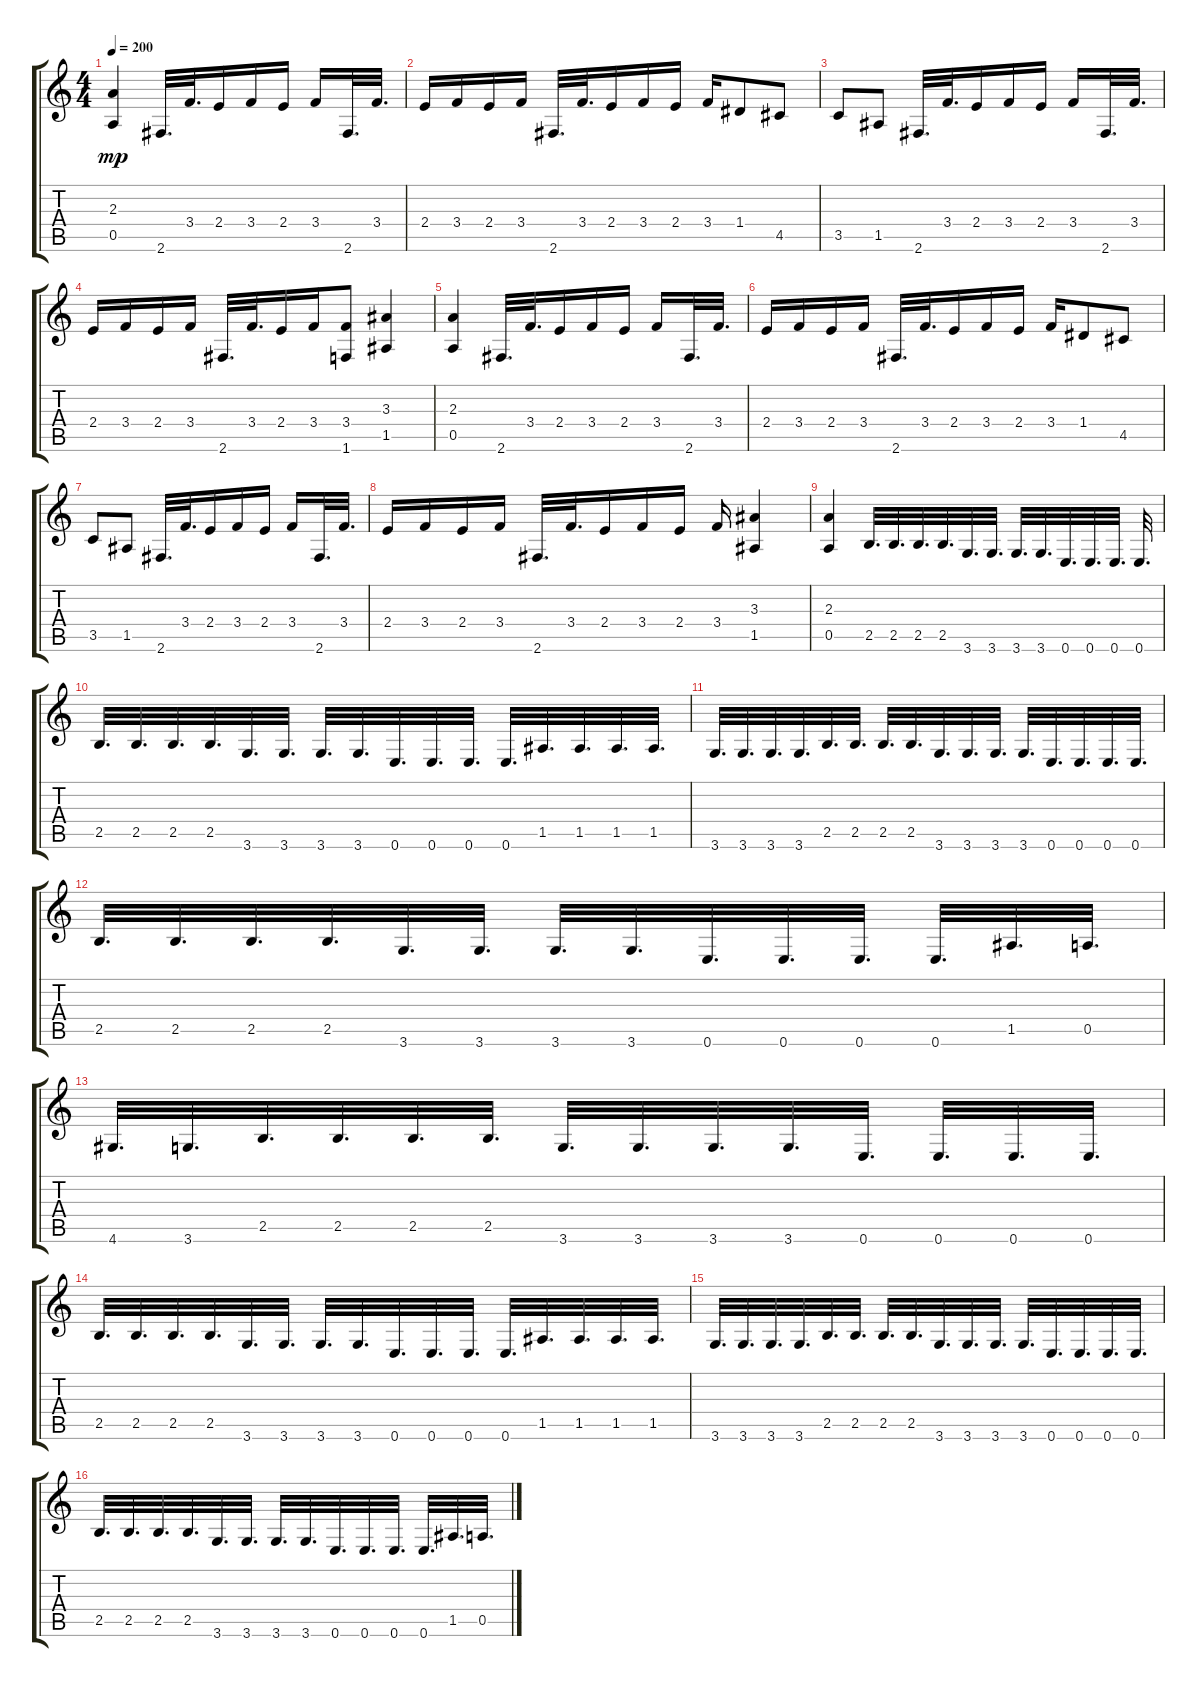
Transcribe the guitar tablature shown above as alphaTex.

\track "" {instrument distortionguitar}
\staff {score tabs}
\tuning (E4 B3 G3 D3 A2 E2) {hide}
\ts (4 4)
\tempo 200
\clef g2
\ks c
(2.3 0.5).4{dy mp} 2.6.32{d} 3.4.32{d} 2.4.16 3.4.16 2.4.16 3.4.16 2.6.32{d} 3.4.32{d} |
2.4.16 3.4.16 2.4.16 3.4.16 2.6.32{d} 3.4.32{d} 2.4.16 3.4.16 2.4.16 3.4.16 1.4.8 4.5.8 |
3.5.8 1.5.8 2.6.32{d} 3.4.32{d} 2.4.16 3.4.16 2.4.16 3.4.16 2.6.32{d} 3.4.32{d} |
2.4.16 3.4.16 2.4.16 3.4.16 2.6.32{d} 3.4.32{d} 2.4.16 3.4.16 (3.4 1.6).8 (3.3 1.5).4 |
(2.3 0.5).4 2.6.32{d} 3.4.32{d} 2.4.16 3.4.16 2.4.16 3.4.16 2.6.32{d} 3.4.32{d} |
2.4.16 3.4.16 2.4.16 3.4.16 2.6.32{d} 3.4.32{d} 2.4.16 3.4.16 2.4.16 3.4.16 1.4.8 4.5.8 |
3.5.8 1.5.8 2.6.32{d} 3.4.32{d} 2.4.16 3.4.16 2.4.16 3.4.16 2.6.32{d} 3.4.32{d} |
2.4.16 3.4.16 2.4.16 3.4.16 2.6.32{d} 3.4.32{d} 2.4.16 3.4.16 2.4.16 3.4.16 (3.3 1.5).4 |
(2.3 0.5).4 2.5.32{d} 2.5.32{d} 2.5.32{d} 2.5.32{d} 3.6.32{d} 3.6.32{d} 3.6.32{d} 3.6.32{d} 0.6.32{d} 0.6.32{d} 0.6.32{d} 0.6.32{d} |
2.5.32{d} 2.5.32{d} 2.5.32{d} 2.5.32{d} 3.6.32{d} 3.6.32{d} 3.6.32{d} 3.6.32{d} 0.6.32{d} 0.6.32{d} 0.6.32{d} 0.6.32{d} 1.5.32{d} 1.5.32{d} 1.5.32{d} 1.5.32{d} |
3.6.32{d} 3.6.32{d} 3.6.32{d} 3.6.32{d} 2.5.32{d} 2.5.32{d} 2.5.32{d} 2.5.32{d} 3.6.32{d} 3.6.32{d} 3.6.32{d} 3.6.32{d} 0.6.32{d} 0.6.32{d} 0.6.32{d} 0.6.32{d} |
2.5.32{d} 2.5.32{d} 2.5.32{d} 2.5.32{d} 3.6.32{d} 3.6.32{d} 3.6.32{d} 3.6.32{d} 0.6.32{d} 0.6.32{d} 0.6.32{d} 0.6.32{d} 1.5.32{d} 0.5.32{d} |
4.6.32{d} 3.6.32{d} 2.5.32{d} 2.5.32{d} 2.5.32{d} 2.5.32{d} 3.6.32{d} 3.6.32{d} 3.6.32{d} 3.6.32{d} 0.6.32{d} 0.6.32{d} 0.6.32{d} 0.6.32{d} |
2.5.32{d} 2.5.32{d} 2.5.32{d} 2.5.32{d} 3.6.32{d} 3.6.32{d} 3.6.32{d} 3.6.32{d} 0.6.32{d} 0.6.32{d} 0.6.32{d} 0.6.32{d} 1.5.32{d} 1.5.32{d} 1.5.32{d} 1.5.32{d} |
3.6.32{d} 3.6.32{d} 3.6.32{d} 3.6.32{d} 2.5.32{d} 2.5.32{d} 2.5.32{d} 2.5.32{d} 3.6.32{d} 3.6.32{d} 3.6.32{d} 3.6.32{d} 0.6.32{d} 0.6.32{d} 0.6.32{d} 0.6.32{d} |
2.5.32{d} 2.5.32{d} 2.5.32{d} 2.5.32{d} 3.6.32{d} 3.6.32{d} 3.6.32{d} 3.6.32{d} 0.6.32{d} 0.6.32{d} 0.6.32{d} 0.6.32{d} 1.5.32{d} 0.5.32{d}
